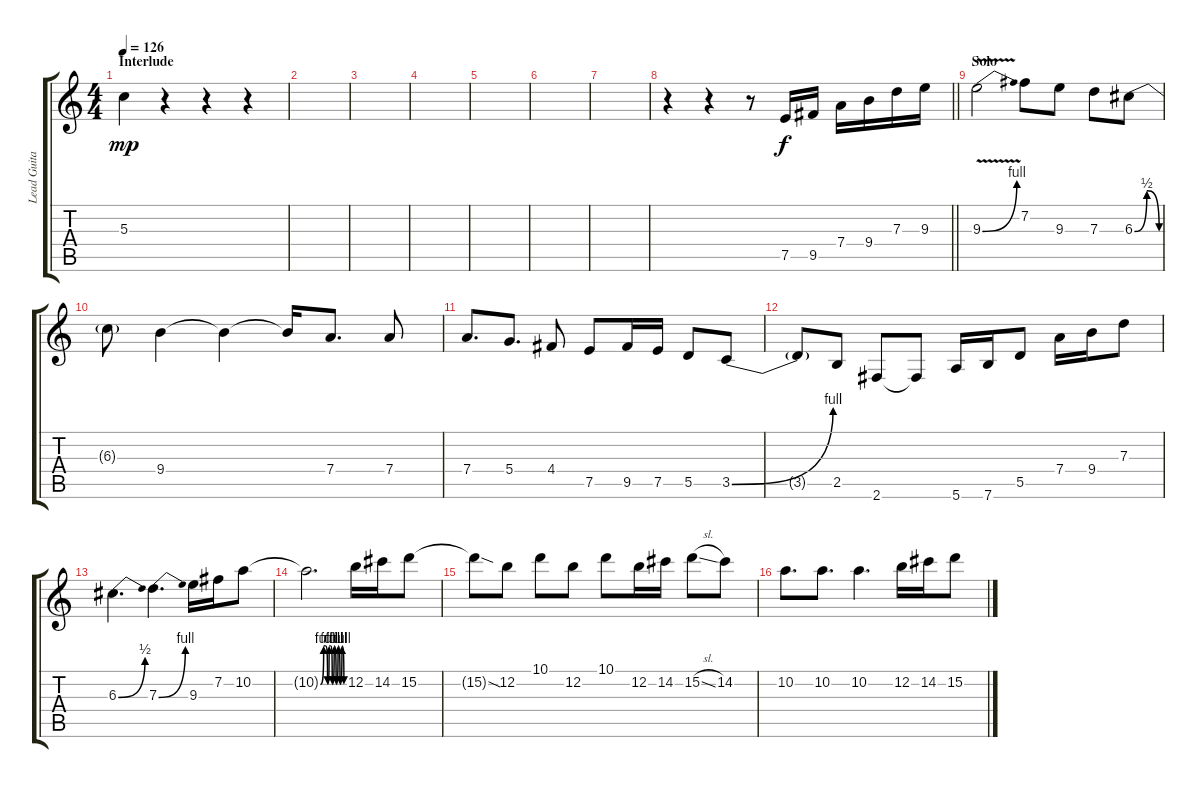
\track ("Lead Guitar" "Lead Guita") {instrument distortionguitar}
\staff {score tabs}
\tuning (E4 B3 G3 D3 A2 E2) {hide}
\ts (4 4)
\section ("" "Interlude")
\tempo 126
\clef g2
\ks c
5.3.4{dy mp} r.4 r.4 r.4 |
|
|
|
|
|
|
\barLineRight lightlight
r.4 r.4 r.8 7.5.16{dy f} 9.5.16 7.4.16 9.4.16 7.3.16 9.3.16 |
\section ("" "Solo")
9.3{be (bend 0 0 60 4) v}.2 7.2.8 9.3.8 7.3.8 6.3{be (bendrelease 0 0 15 2 45 2 60 0)}.8 |
6.3{t}.8 9.4.4 9.4{t}.4 9.4{t}.16 7.4.8{d} 7.4.8 |
7.4.8{d} 5.4.8{d} 4.4.8 7.5.8 9.5.16 7.5.16 5.5.8 3.5{be (bend 0 0 60 4)}.8 |
3.5{t}.8 2.5.8 2.6.8 2.6{t}.8 5.6.16 7.6.16 5.5.8 7.4.16 9.4.16 7.3.8 |
6.3{be (bend 0 0 60 2)}.4{d} 7.3{be (bend 0 0 60 4)}.4{d} 9.3.16 7.2.16 10.2.8 |
10.2{be (custom 0 0 8 4 13 4 18 0 22 4 26 4 30 0 35 4 40 0 45 4 50 0 55 4 60 0) t}.2{d} 12.2.16 14.2.16 15.2.8 |
15.2{sod t}.8 12.2.8 10.1.8 12.2.8 10.1.8 12.2.16 14.2.16 15.2{sl}.8 14.2.8 |
10.2.8{d} 10.2.8{d} 10.2.4{d} 12.2.16 14.2.16 15.2.8
